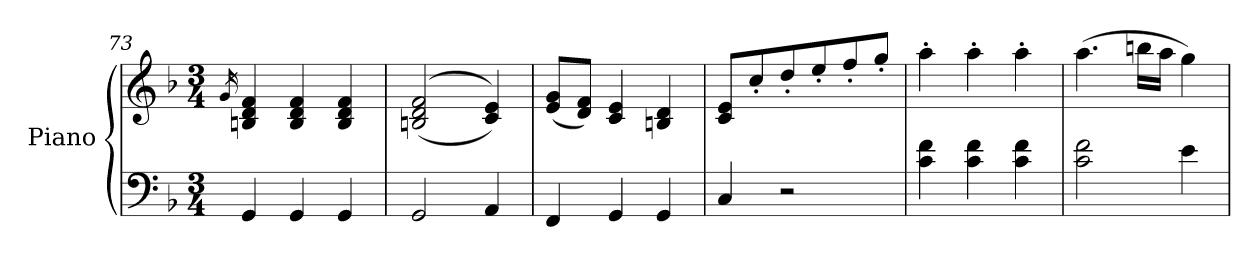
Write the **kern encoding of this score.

**kern	**kern
*part1	*part1
*staff2	*staff1
*I"Piano	*
*I'Pno.	*
*clefF4	*clefG2
*k[b-]	*k[b-]
*M3/4	*M3/4
=73	=73
.	16qg!/
4GG/	4Bn/ 4d/ 4f/
4GG/	4B/ 4d/ 4f/
4GG/	4B/ 4d/ 4f/
=74	=74
2GG/	(<(<2Bn/ 2d/ 2f/
4AA/	4c/ 4e/))
=75	=75
4FF/	(<8e/ 8g/L
.	8d/ 8f/J)
4GG/	4c/ 4e/
4GG/	4Bn/ 4d/
=76	=76
4C/	8c/ 8e/L
.	8cc'/
2r	8dd'/
.	8ee'/
.	8ff'/
.	8gg'/J
=77	=77
4c\ 4f\	4aa'\
4c\ 4f\	4aa'\
4c\ 4f\	4aa'\
!!LO:LB:g=z
=78	=78
2c\ 2f\	(>4.aa\
.	16bbn\LL
.	16aa\JJ
4e\	4gg\)
=	=
*-	*-
